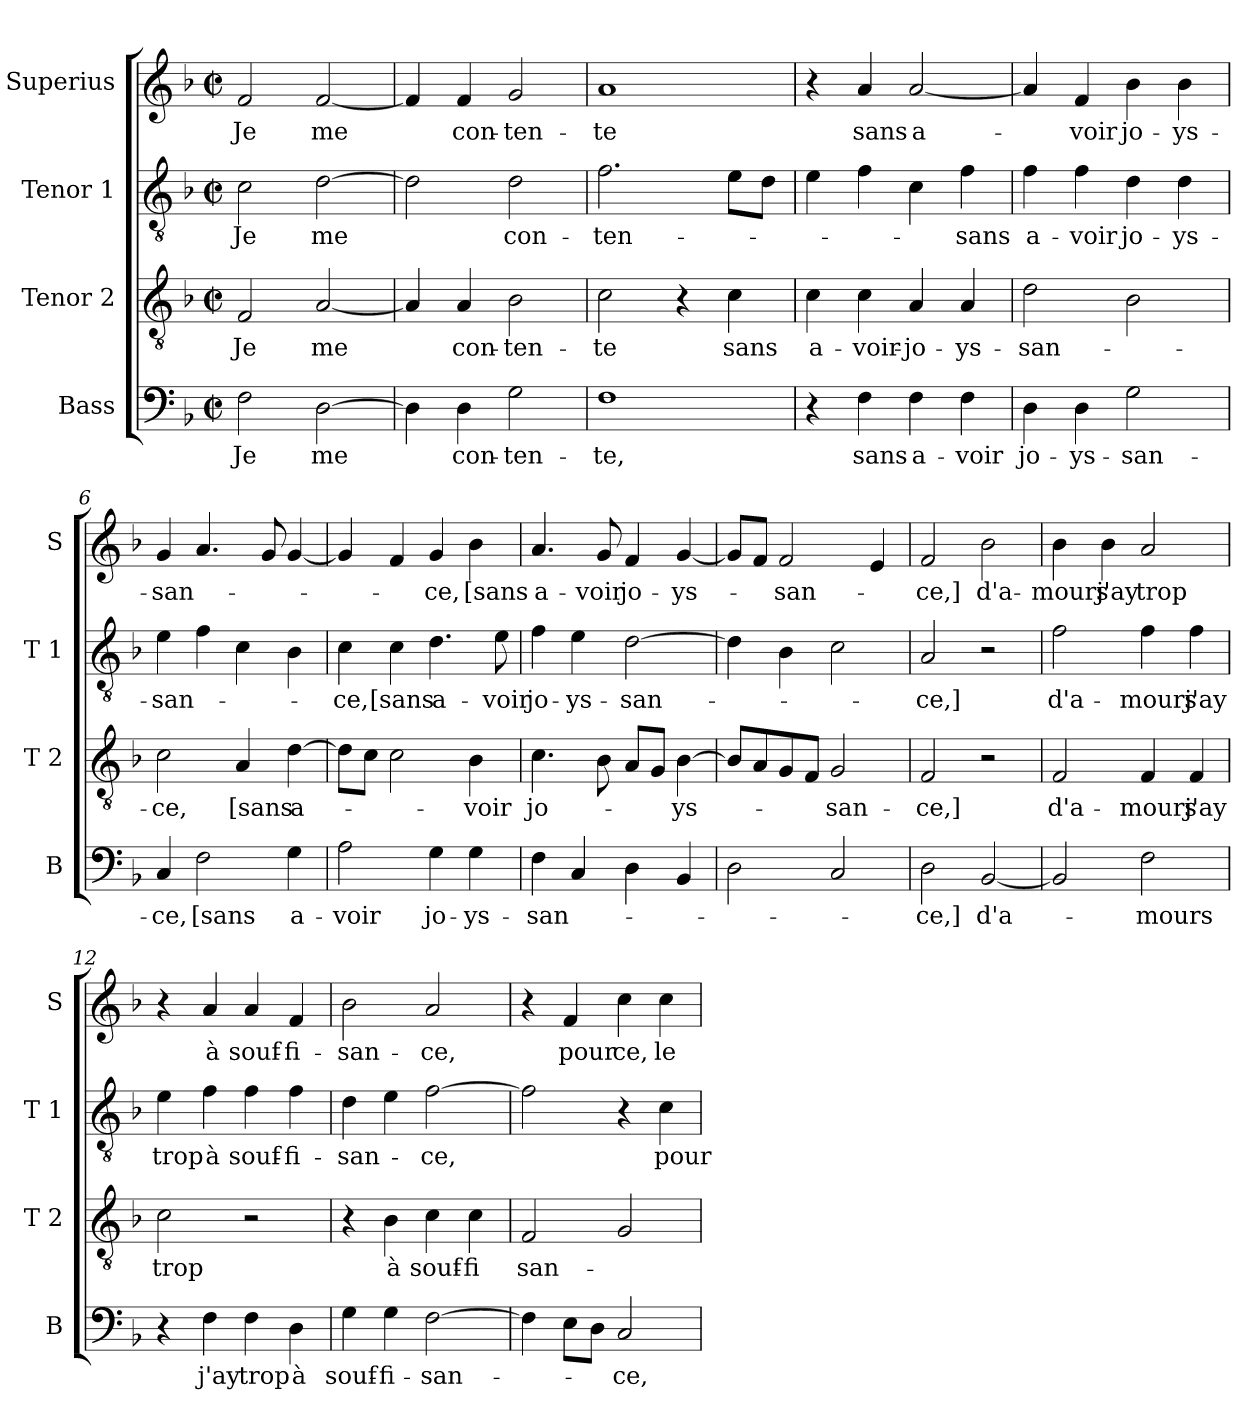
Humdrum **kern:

**kern	**text	**kern	**text	**kern	**text	**kern	**text
*part4	*part4	*part3	*part3	*part2	*part2	*part1	*part1
*staff4	*staff4	*staff3	*staff3	*staff2	*staff2	*staff1	*staff1
*I"Bass	*	*I"Tenor 2	*	*I"Tenor 1	*	*I"Superius	*
*I'B	*	*I'T 2	*	*I'T 1	*	*I'S	*
*clefF4	*	*clefGv2	*	*clefGv2	*	*clefG2	*
*k[b-]	*	*k[b-]	*	*k[b-]	*	*k[b-]	*
*F:	*	*F:	*	*F:	*	*F:	*
*M2/2	*	*M2/2	*	*M2/2	*	*M2/2	*
*met(c|)	*	*met(c|)	*	*met(c|)	*	*met(c|)	*
=1	=1	=1	=1	=1	=1	=1	=1
2F\	Je	2F/	Je	2c\	Je	2f/	Je
[2D\	me	[2A/	me	[2d\	me	[2f/	me
=2	=2	=2	=2	=2	=2	=2	=2
4D\]	.	4A/]	.	2d\]	.	4f/]	.
4D\	con-	4A/	con-	.	.	4f/	con-
2G\	-ten-	2B-\	-ten-	2d\	con-	2g/	-ten-
=3	=3	=3	=3	=3	=3	=3	=3
1F	-te,	2c\	-te	2.f\	-ten-	1a	-te
.	.	4r	.	.	.	.	.
.	.	4c\	sans	8e\L	.	.	.
.	.	.	.	8d\J	.	.	.
=4	=4	=4	=4	=4	=4	=4	=4
4r	.	4c\	a-	4e\	.	4r	.
4F\	sans	4c\	-voir-	4f\	.	4a/	sans
4F\	a-	4A/	-jo-	4c\	.	[2a/	a-
4F\	-voir	4A/	-ys-	4f\	-sans	.	.
=5	=5	=5	=5	=5	=5	=5	=5
4D\	jo-	2d\	-san-	4f\	a-	4a/]	.
4D\	-ys-	.	.	4f\	-voir	4f/	-voir
2G\	-san-	2B-\	.	4d\	jo-	4b-\	jo-
.	.	.	.	4d\	-ys-	4b-\	-ys-
!!LO:LB:g=z
=6	=6	=6	=6	=6	=6	=6	=6
4C/	-ce,	2c\	-ce,	4e\	-san-	4g/	-san-
2F\	[sans	.	.	4f\	.	4.a/	.
.	.	4A/	[sans	4c\	.	.	.
.	.	.	.	.	.	8g/	.
4G\	a-	[4d\	a-	4B-\	.	[4g/	.
=7	=7	=7	=7	=7	=7	=7	=7
2A\	-voir	8d\L]	.	4c\	-ce,	4g/]	.
.	.	8c\J	.	.	.	.	.
.	.	2c\	.	4c\	[sans	4f/	.
4G\	jo-	.	.	4.d\	a-	4g/	-ce,
4G\	-ys-	4B-\	-voir	.	.	4b-\	[sans
.	.	.	.	8e\	-voir	.	.
=8	=8	=8	=8	=8	=8	=8	=8
4F\	-san-	4.c\	jo-	4f\	jo-	4.a/	a-
4C/	.	.	.	4e\	-ys-	.	.
.	.	8B-\	.	.	.	8g/	-voir
4D\	.	8A/L	.	[2d\	-san-	4f/	jo-
.	.	8G/J	.	.	.	.	.
4BB-/	.	[4B-\	-ys-	.	.	[4g/	-ys-
=9	=9	=9	=9	=9	=9	=9	=9
2D\	.	8B-/L]	.	4d\]	.	8g/L]	.
.	.	8A/	.	.	.	8f/J	.
.	.	8G/	.	4B-\	.	2f/	-san-
.	.	8F/J	.	.	.	.	.
2C/	.	2G/	-san-	2c\	.	.	.
.	.	.	.	.	.	4e/	.
=10	=10	=10	=10	=10	=10	=10	=10
2D\	-ce,]	2F/	-ce,]	2A/	-ce,]	2f/	-ce,]
[2BB-/	d'a-	2r	.	2r	.	2b-\	d'a-
!!LO:LB:g=z
=11	=11	=11	=11	=11	=11	=11	=11
2BB-/]	.	2F/	d'a-	2f\	d'a-	4b-\	-mours
.	.	.	.	.	.	4b-\	j'ay
2F\	-mours	4F/	-mours	4f\	-mours	2a/	trop
.	.	4F/	j'ay	4f\	j'ay	.	.
=12	=12	=12	=12	=12	=12	=12	=12
4r	.	2c\	trop	4e\	trop	4r	.
4F\	j'ay	.	.	4f\	à	4a/	à
4F\	trop	2r	.	4f\	souf-	4a/	souf-
4D\	à	.	.	4f\	-fi-	4f/	-fi-
=13	=13	=13	=13	=13	=13	=13	=13
4G\	souf-	4r	.	4d\	-san-	2b-\	-san-
4G\	-fi-	4B-\	à	4e\	.	.	.
[2F\	-san-	4c\	souf-	[2f\	-ce,	2a/	-ce,
.	.	4c\	-fi	.	.	.	.
=14	=14	=14	=14	=14	=14	=14	=14
4F\]	.	2F/	san-	2f\]	.	4r	.
8E\L	.	.	.	.	.	4f/	pour
8D\J	.	.	.	.	.	.	.
2C/	-ce,	2G/	.	4r	.	4cc\	ce,
.	.	.	.	4c\	pour	4cc\	le
=	=	=	=	=	=	=	=
*-	*-	*-	*-	*-	*-	*-	*-
